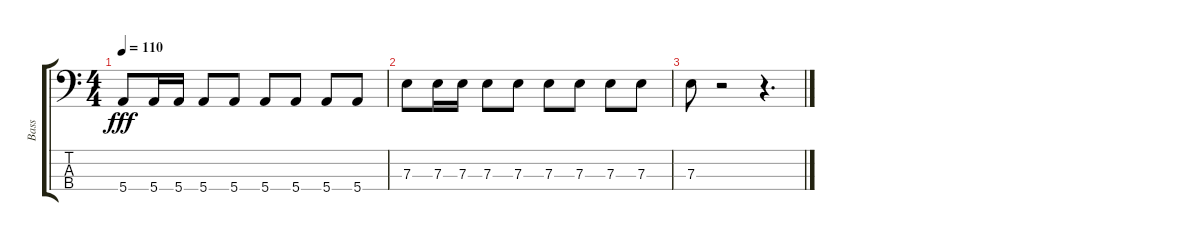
\track ("Bass" "Bass") {instrument electricbassfinger}
\staff {score tabs}
\tuning (G2 D2 A1 E1) {hide}
\ts (4 4)
\tempo 110
\clef f4
\ks c
5.4.8{dy fff} 5.4.16 5.4.16 5.4.8 5.4.8 5.4.8 5.4.8 5.4.8 5.4.8 |
7.3.8 7.3.16 7.3.16 7.3.8 7.3.8 7.3.8 7.3.8 7.3.8 7.3.8 |
7.3.8 r.2 r.4{d}
